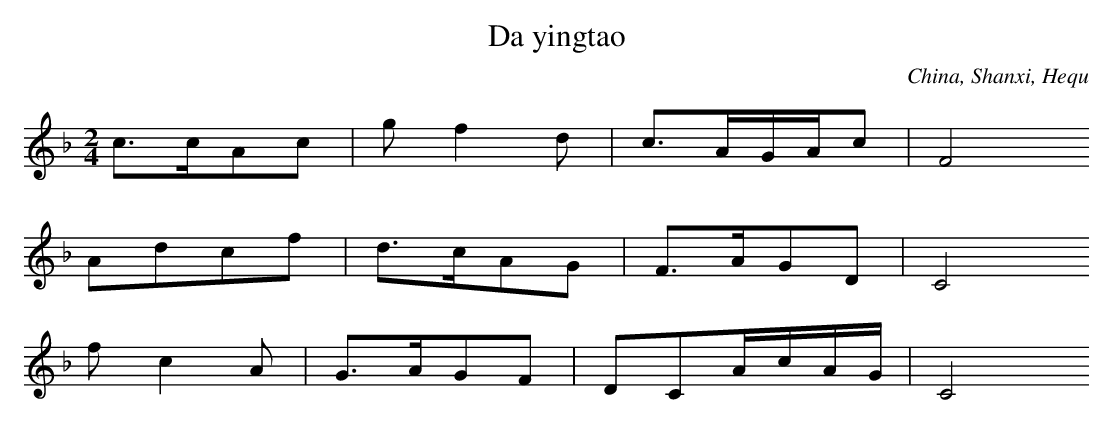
X:1
T: Da yingtao
O: China, Shanxi, Hequ
M: 2/4
L: 1/16
K: F
c3cA2c2 | g2f4d2 | c3AGAc2 | F8
A2d2c2f2 | d3cA2G2 | F3AG2D2 | C8
f2c4A2 | G3AG2F2 | D2C2AcAG | C8
